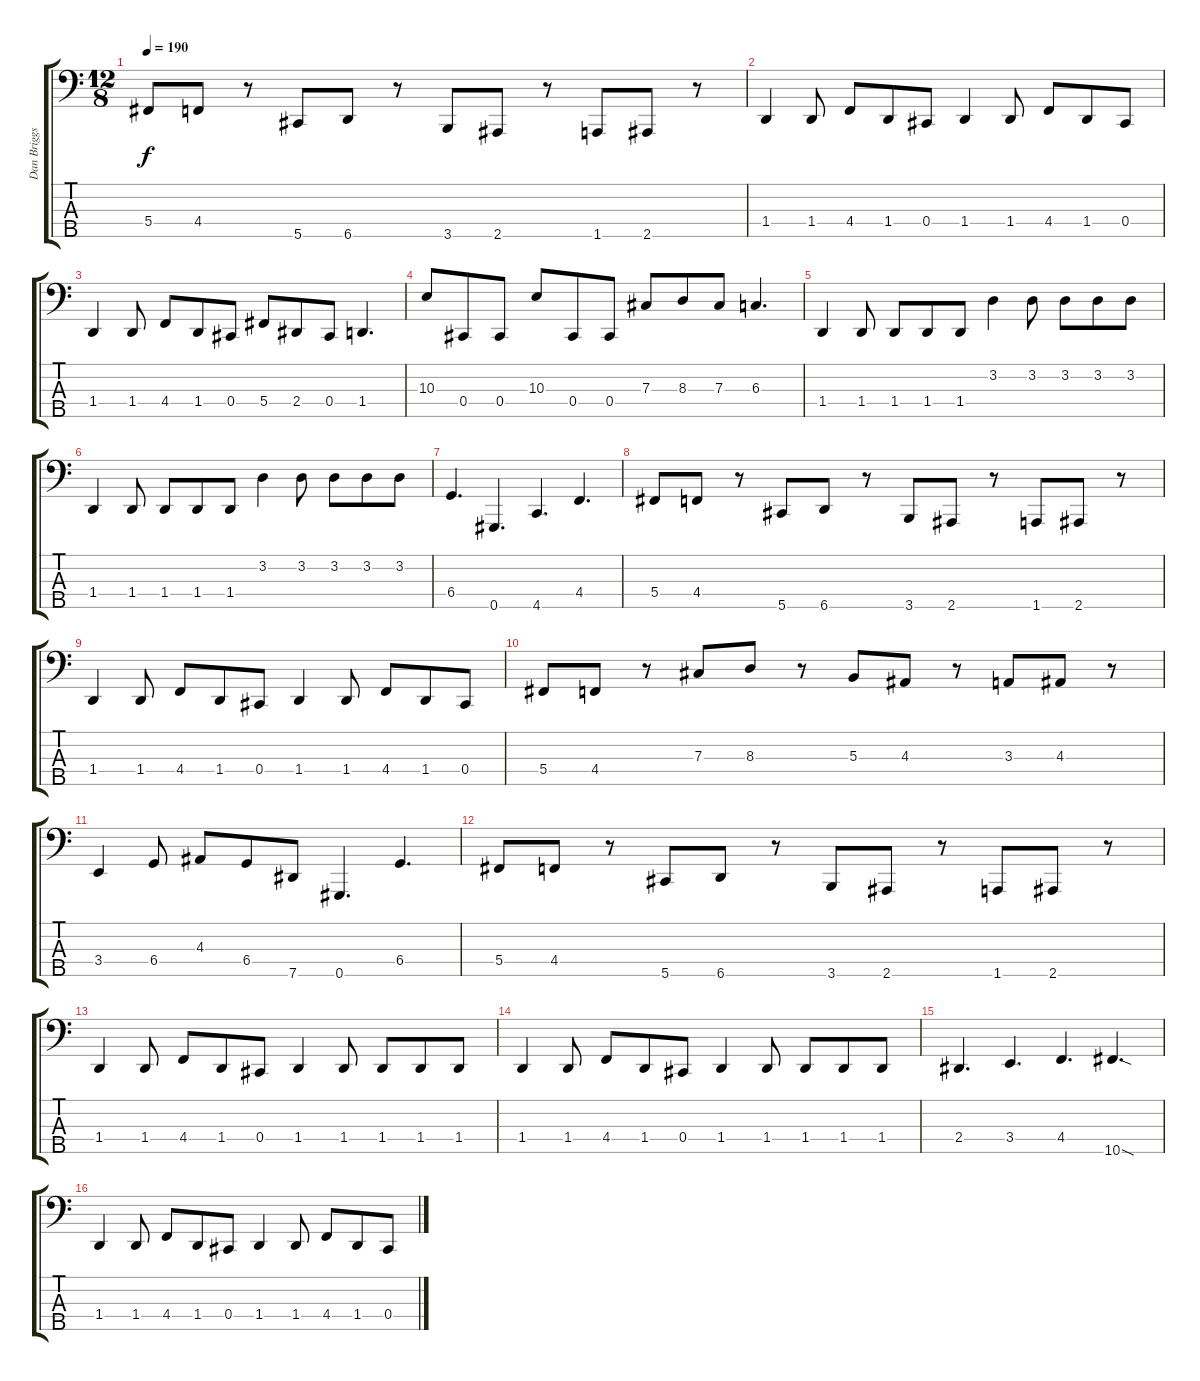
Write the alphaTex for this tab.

\track ("Dan Briggs" "Dan Briggs") {instrument electricbassfinger}
\staff {score tabs}
\tuning (E2 B1 Gb1 Db1 Ab0) {hide}
\ts (12 8)
\tempo 190
\clef f4
\ks c
5.4.8{dy f} 4.4.8 r.8 5.5.8 6.5.8 r.8 3.5.8 2.5.8 r.8 1.5.8 2.5.8 r.8 |
1.4.4 1.4.8 4.4.8 1.4.8 0.4.8 1.4.4 1.4.8 4.4.8 1.4.8 0.4.8 |
1.4.4 1.4.8 4.4.8 1.4.8 0.4.8 5.4.8 2.4.8 0.4.8 1.4.4{d} |
10.3.8 0.4.8 0.4.8 10.3.8 0.4.8 0.4.8 7.3.8 8.3.8 7.3.8 6.3.4{d} |
1.4.4 1.4.8 1.4.8 1.4.8 1.4.8 3.2.4 3.2.8 3.2.8 3.2.8 3.2.8 |
1.4.4 1.4.8 1.4.8 1.4.8 1.4.8 3.2.4 3.2.8 3.2.8 3.2.8 3.2.8 |
6.4.4{d} 0.5.4{d} 4.5.4{d} 4.4.4{d} |
5.4.8 4.4.8 r.8 5.5.8 6.5.8 r.8 3.5.8 2.5.8 r.8 1.5.8 2.5.8 r.8 |
1.4.4 1.4.8 4.4.8 1.4.8 0.4.8 1.4.4 1.4.8 4.4.8 1.4.8 0.4.8 |
5.4.8 4.4.8 r.8 7.3.8 8.3.8 r.8 5.3.8 4.3.8 r.8 3.3.8 4.3.8 r.8 |
3.4.4 6.4.8 4.3.8 6.4.8 7.5.8 0.5.4{d} 6.4.4{d} |
5.4.8 4.4.8 r.8 5.5.8 6.5.8 r.8 3.5.8 2.5.8 r.8 1.5.8 2.5.8 r.8 |
1.4.4 1.4.8 4.4.8 1.4.8 0.4.8 1.4.4 1.4.8 1.4.8 1.4.8 1.4.8 |
1.4.4 1.4.8 4.4.8 1.4.8 0.4.8 1.4.4 1.4.8 1.4.8 1.4.8 1.4.8 |
2.4.4{d} 3.4.4{d} 4.4.4{d} 10.5{sod}.4{d} |
1.4.4 1.4.8 4.4.8 1.4.8 0.4.8 1.4.4 1.4.8 4.4.8 1.4.8 0.4.8
